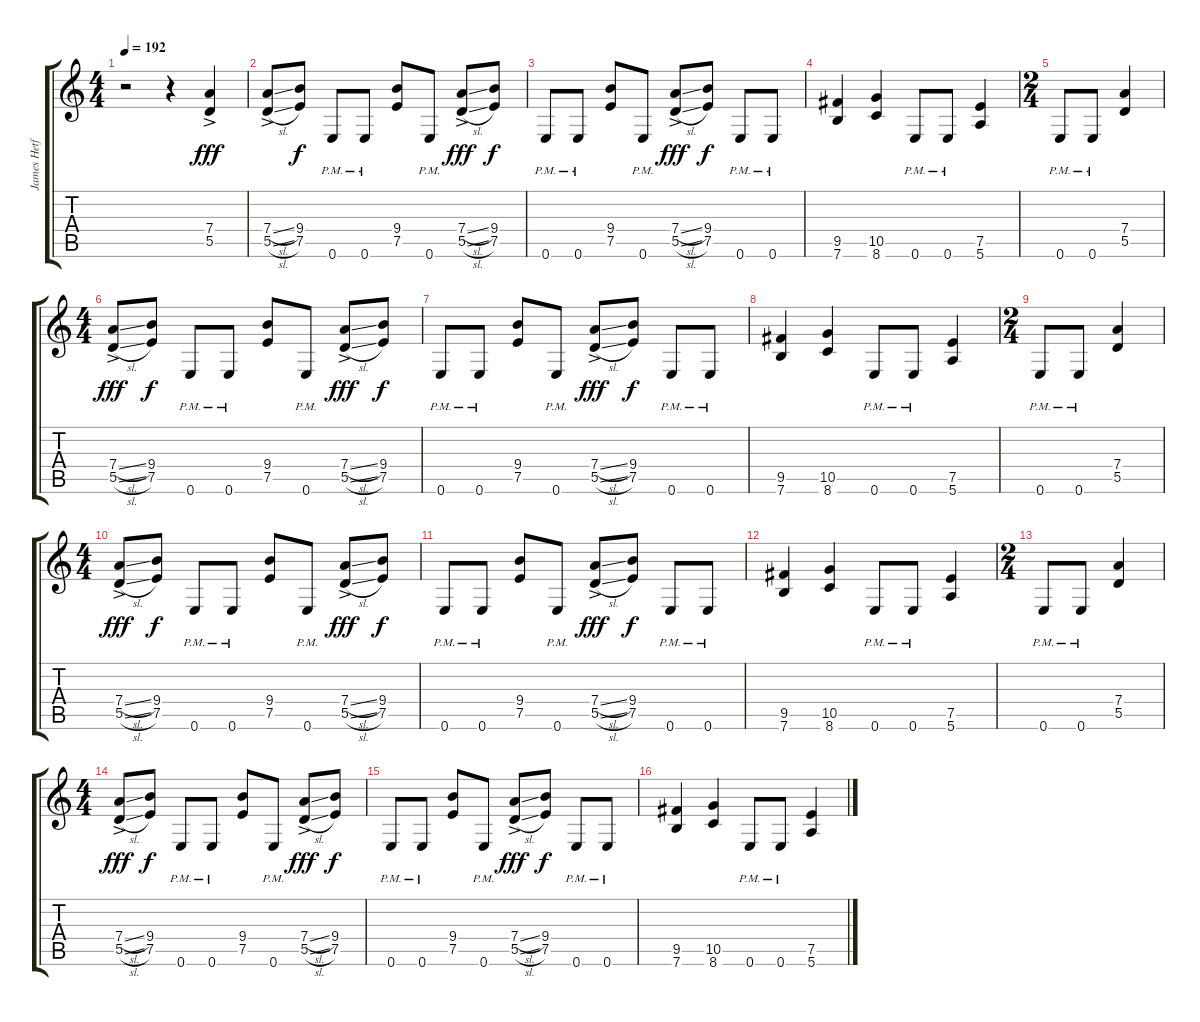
\track ("James Hetfield (Guitar)" "James Hetf") {instrument distortionguitar}
\staff {score tabs}
\tuning (E4 B3 G3 D3 A2 E2) {hide}
\ts (4 4)
\tempo 192
\clef g2
\ks c
r.2{dy fff instrument distortionguitar} r.4 (7.4{ac} 5.5{ac}).4 |
(7.4{sl ac} 5.5{sl ac}).8 (9.4 7.5).8{dy f} 0.6{pm}.8 0.6{pm}.8 (9.4 7.5).8 0.6{pm}.8 (7.4{sl ac} 5.5{sl ac}).8{dy fff} (9.4 7.5).8{dy f} |
0.6{pm}.8 0.6{pm}.8 (9.4 7.5).8 0.6{pm}.8 (7.4{sl ac} 5.5{sl ac}).8{dy fff} (9.4 7.5).8{dy f} 0.6{pm}.8 0.6{pm}.8 |
(9.5 7.6).4 (10.5 8.6).4 0.6{pm}.8 0.6{pm}.8 (7.5 5.6).4 |
\ts (2 4)
0.6{pm}.8 0.6{pm}.8 (7.4 5.5).4 |
\ts (4 4)
(7.4{sl ac} 5.5{sl ac}).8{dy fff} (9.4 7.5).8{dy f} 0.6{pm}.8 0.6{pm}.8 (9.4 7.5).8 0.6{pm}.8 (7.4{sl ac} 5.5{sl ac}).8{dy fff} (9.4 7.5).8{dy f} |
0.6{pm}.8 0.6{pm}.8 (9.4 7.5).8 0.6{pm}.8 (7.4{sl ac} 5.5{sl ac}).8{dy fff} (9.4 7.5).8{dy f} 0.6{pm}.8 0.6{pm}.8 |
(9.5 7.6).4 (10.5 8.6).4 0.6{pm}.8 0.6{pm}.8 (7.5 5.6).4 |
\ts (2 4)
0.6{pm}.8 0.6{pm}.8 (7.4 5.5).4 |
\ts (4 4)
(7.4{sl ac} 5.5{sl ac}).8{dy fff} (9.4 7.5).8{dy f} 0.6{pm}.8 0.6{pm}.8 (9.4 7.5).8 0.6{pm}.8 (7.4{sl ac} 5.5{sl ac}).8{dy fff} (9.4 7.5).8{dy f} |
0.6{pm}.8 0.6{pm}.8 (9.4 7.5).8 0.6{pm}.8 (7.4{sl ac} 5.5{sl ac}).8{dy fff} (9.4 7.5).8{dy f} 0.6{pm}.8 0.6{pm}.8 |
(9.5 7.6).4 (10.5 8.6).4 0.6{pm}.8 0.6{pm}.8 (7.5 5.6).4 |
\ts (2 4)
0.6{pm}.8 0.6{pm}.8 (7.4 5.5).4 |
\ts (4 4)
(7.4{sl ac} 5.5{sl ac}).8{dy fff} (9.4 7.5).8{dy f} 0.6{pm}.8 0.6{pm}.8 (9.4 7.5).8 0.6{pm}.8 (7.4{sl ac} 5.5{sl ac}).8{dy fff} (9.4 7.5).8{dy f} |
0.6{pm}.8 0.6{pm}.8 (9.4 7.5).8 0.6{pm}.8 (7.4{sl ac} 5.5{sl ac}).8{dy fff} (9.4 7.5).8{dy f} 0.6{pm}.8 0.6{pm}.8 |
(9.5 7.6).4 (10.5 8.6).4 0.6{pm}.8 0.6{pm}.8 (7.5 5.6).4
